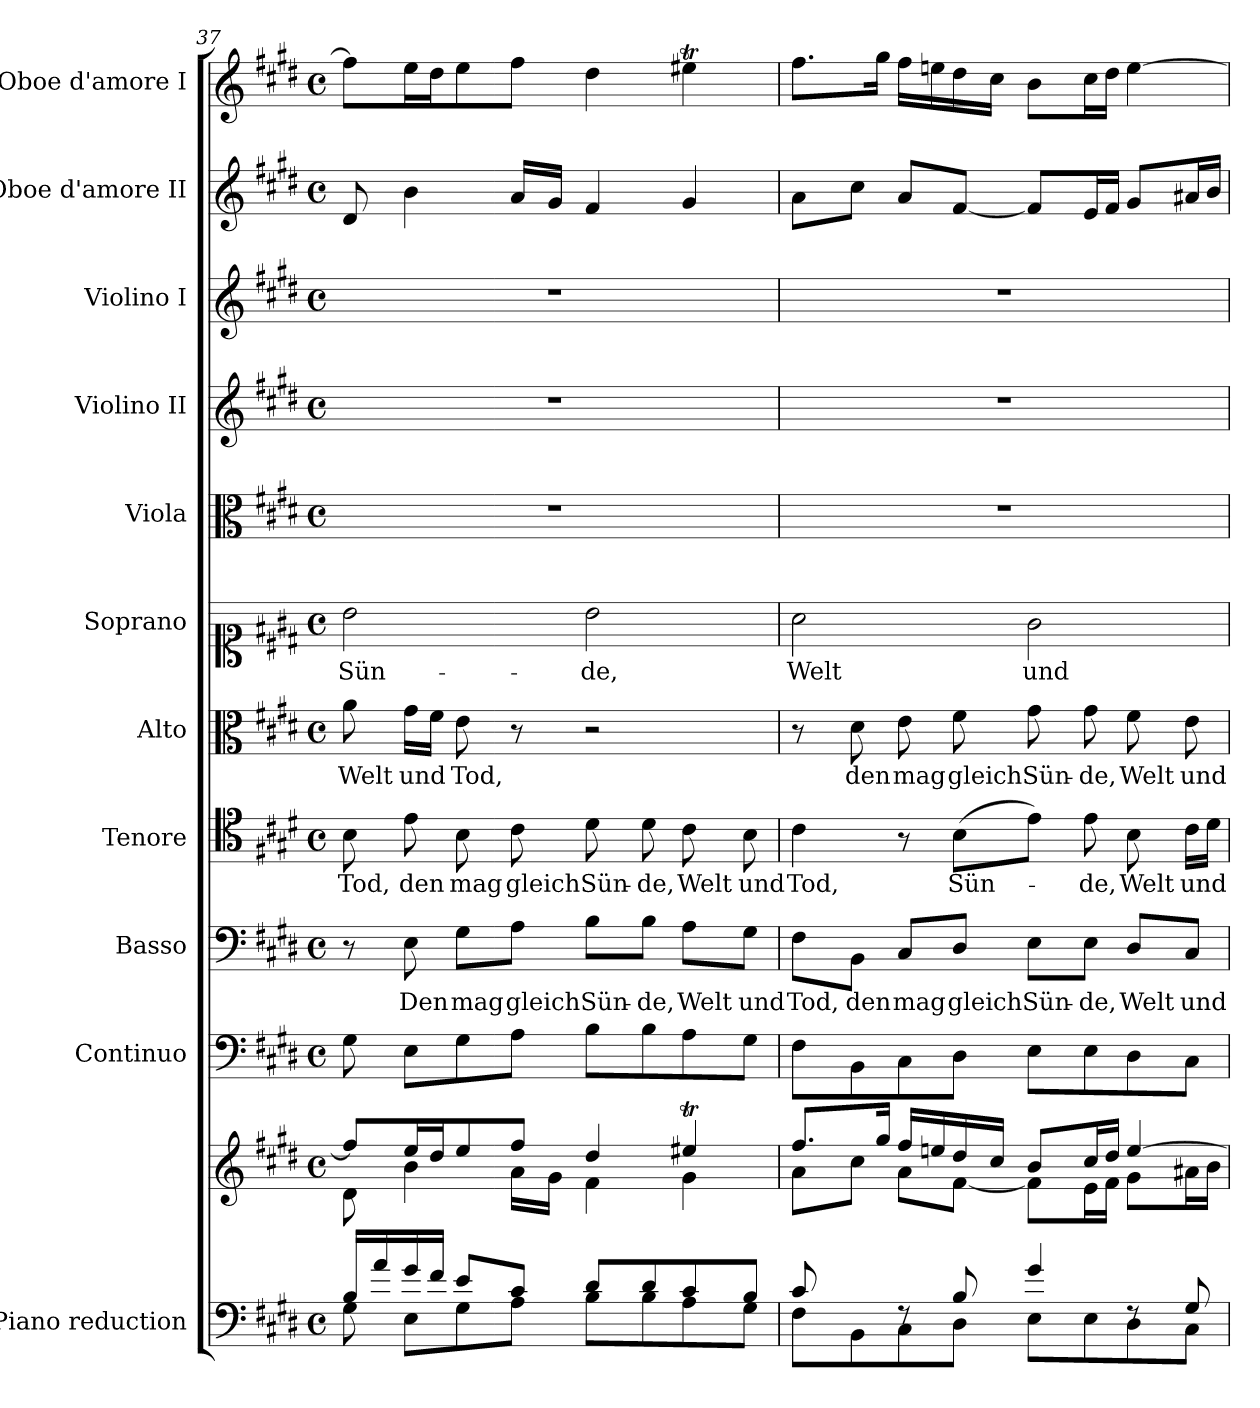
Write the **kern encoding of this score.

**kern	**kern	**kern	**kern	**text	**kern	**text	**kern	**text	**kern	**text	**kern	**kern	**kern	**kern	**kern
*part11	*part11	*part10	*part9	*part9	*part8	*part8	*part7	*part7	*part6	*part6	*part5	*part4	*part3	*part2	*part1
*staff12	*staff11	*staff10	*staff9	*staff9	*staff8	*staff8	*staff7	*staff7	*staff6	*staff6	*staff5	*staff4	*staff3	*staff2	*staff1
*I"Piano reduction	*	*I"Continuo	*I"Basso	*	*I"Tenore	*	*I"Alto	*	*I"Soprano	*	*I"Viola	*I"Violino II	*I"Violino I	*I"Oboe d'amore II	*I"Oboe d'amore I
*I'Pno	*	*	*	*	*	*	*	*	*	*	*I'Vla	*I'Vln	*I'Vln	*I'Ob	*I'Ob
!!LO:PB:g=z
*clefF4	*clefG2	*clefF4	*clefF4	*	*clefC4	*	*clefC3	*	*clefC1	*	*clefC3	*clefG2	*clefG2	*clefG2	*clefG2
*k[f#c#g#d#]	*k[f#c#g#d#]	*k[f#c#g#d#]	*k[f#c#g#d#]	*	*k[f#c#g#d#]	*	*k[f#c#g#d#]	*	*k[f#c#g#d#]	*	*k[f#c#g#d#]	*k[f#c#g#d#]	*k[f#c#g#d#]	*k[f#c#g#d#]	*k[f#c#g#d#]
*M4/4	*M4/4	*M4/4	*M4/4	*	*M4/4	*	*M4/4	*	*M4/4	*	*M4/4	*M4/4	*M4/4	*M4/4	*M4/4
*met(c)	*met(c)	*met(c)	*met(c)	*	*met(c)	*	*met(c)	*	*met(c)	*	*met(c)	*met(c)	*met(c)	*met(c)	*met(c)
=37	=37	=37	=37	=37	=37	=37	=37	=37	=37	=37	=37	=37	=37	=37	=37
*^	*^	*	*	*	*	*	*	*	*	*	*	*	*	*	*
!	!	!	!	!	!	!	!	!LO:LY:b	!	!LO:LY:b	!	!LO:LY:b	!	!	!	!	!
16B/LL	8G#\	8ff#/L]	8d#\	8G#\	8r	.	8B\	Tod,	8a\	Welt	2b\	Sün-	1r	1r	1r	8d#/	8ff#\L]
16a/	.	.	.	.	.	.	.	.	.	.	.	.	.	.	.	.	.
!	!	!	!	!	!	!LO:LY:b	!	!LO:LY:b	!	!LO:LY:b	!	!	!	!	!	!	!
16g#/	8E\L	16ee/L	4b\	8E\L	8E\	Den	8e\	den	16g#\LL	und	.	.	.	.	.	4b\	16ee\L
16f#/JJ	.	16dd#/J	.	.	.	.	.	.	16f#\JJ	.	.	.	.	.	.	.	16dd#\J
!	!	!	!	!	!	!LO:LY:b	!	!LO:LY:b	!	!LO:LY:b	!	!	!	!	!	!	!
8e/L	8G#\	8ee/	.	8G#\	8G#\L	mag	8B\	mag	8e\	Tod,	.	.	.	.	.	.	8ee\
!	!	!	!	!	!	!LO:LY:b	!	!LO:LY:b	!	!	!	!	!	!	!	!	!
8c#/J	8A\J	8ff#/J	16a\LL	8A\J	8A\J	gleich	8c#\	gleich	8r	.	.	.	.	.	.	16a/LL	8ff#\J
.	.	.	16g#\JJ	.	.	.	.	.	.	.	.	.	.	.	.	16g#/JJ	.
!	!	!	!	!	!	!LO:LY:b	!	!LO:LY:b	!	!	!	!LO:LY:b	!	!	!	!	!
8d#/L	8B\L	4dd#/	4f#\	8B\L	8B\L	Sün-	8d#\	Sün-	2r	.	2b\	-de,	.	.	.	4f#/	4dd#\
!	!	!	!	!	!	!LO:LY:b	!	!LO:LY:b	!	!	!	!	!	!	!	!	!
8d#/	8B\	.	.	8B\	8B\J	-de,	8d#\	-de,	.	.	.	.	.	.	.	.	.
!	!	!	!	!	!	!LO:LY:b	!	!LO:LY:b	!	!	!	!	!	!	!	!	!
8c#/	8A\	4ee#Xt/	4g#\	8A\	8A\L	Welt	8c#\	Welt	.	.	.	.	.	.	.	4g#/	4ee#Xt\
!	!	!	!	!	!	!LO:LY:b	!	!LO:LY:b	!	!	!	!	!	!	!	!	!
8B/J	8G#\J	.	.	8G#\J	8G#\J	und	8B\	und	.	.	.	.	.	.	.	.	.
=38	=38	=38	=38	=38	=38	=38	=38	=38	=38	=38	=38	=38	=38	=38	=38	=38	=38
*	*	*	*^	*	*	*	*	*	*	*	*	*	*	*	*	*	*
!	!	!	!	!	!	!	!LO:LY:b	!	!LO:LY:b	!	!	!	!LO:LY:b	!	!	!	!	!
8c#/L	8F#\L	8.ff#/L	8a\L	8ryy	8F#\L	8F#\L	Tod,	4c#\	Tod,	8r	.	2a\	Welt	1r	1r	1r	8a\L	8.ff#\L
!	!	!	!	!	!	!	!LO:LY:b	!	!	!	!LO:LY:b	!	!	!	!	!	!	!
8ryy	8BB\	.	8cc#\J	8a\J	8BB\	8BB\J	den	.	.	8d#\	den	.	.	.	.	.	8cc#\J	.
.	.	16gg#/Jk	.	.	.	.	.	.	.	.	.	.	.	.	.	.	.	16gg#\Jk
!	!	!	!	!	!	!	!LO:LY:b	!	!	!	!LO:LY:b	!	!	!	!	!	!	!
8rF	8C#\	16ff#/LL	8a\L	2.ryy	8C#\	8C#/L	mag	8r	.	8e\	mag	.	.	.	.	.	8a/L	16ff#\LL
.	.	16een/	.	.	.	.	.	.	.	.	.	.	.	.	.	.	.	16een\
!	!	!	!	!	!	!	!LO:LY:b	!	!LO:LY:b	!	!LO:LY:b	!	!	!	!	!	!	!
8B/	8D#\J	16dd#/	[8f#\J	.	8D#\J	8D#/J	gleich	(>8B\L	Sün-	8f#\	gleich	.	.	.	.	.	[8f#/J	16dd#\
.	.	16cc#/JJ	.	.	.	.	.	.	.	.	.	.	.	.	.	.	.	16cc#\JJ
!	!	!	!	!	!	!	!LO:LY:b	!	!	!	!LO:LY:b	!	!LO:LY:b	!	!	!	!	!
4g#/	8E\L	8b/L	8f#\L]	.	8E\L	8E\L	Sün-	8e\J)	.	8g#\	Sün-	2g#\	und	.	.	.	8f#/L]	8b\L
!	!	!	!	!	!	!	!LO:LY:b	!	!LO:LY:b	!	!LO:LY:b	!	!	!	!	!	!	!
.	8E\	16cc#/L	16e\L	.	8E\	8E\J	-de,	8e\	-de,	8g#\	-de,	.	.	.	.	.	16e/L	16cc#\L
.	.	16dd#/JJ	16f#\JJ	.	.	.	.	.	.	.	.	.	.	.	.	.	16f#/JJ	16dd#\JJ
!	!	!	!	!	!	!	!LO:LY:b	!	!LO:LY:b	!	!LO:LY:b	!	!	!	!	!	!	!
8rF	8D#\	[4ee/	8g#\L	.	8D#\	8D#/L	Welt	8B\	Welt	8f#\	Welt	.	.	.	.	.	8g#/L	[4ee\
!	!	!	!	!	!	!	!LO:LY:b	!	!LO:LY:b	!	!LO:LY:b	!	!	!	!	!	!	!
8G#/	8C#\J	.	16a#X\L	.	8C#\J	8C#/J	und	16c#\LL	und	8e\	und	.	.	.	.	.	16a#X/L	.
.	.	.	16b\JJ	.	.	.	.	16d#\JJ	.	.	.	.	.	.	.	.	16b/JJ	.
*v	*v	*	*	*	*	*	*	*	*	*	*	*	*	*	*	*	*	*
*	*v	*v	*v	*	*	*	*	*	*	*	*	*	*	*	*	*	*
=	=	=	=	=	=	=	=	=	=	=	=	=	=	=	=
*-	*-	*-	*-	*-	*-	*-	*-	*-	*-	*-	*-	*-	*-	*-	*-
